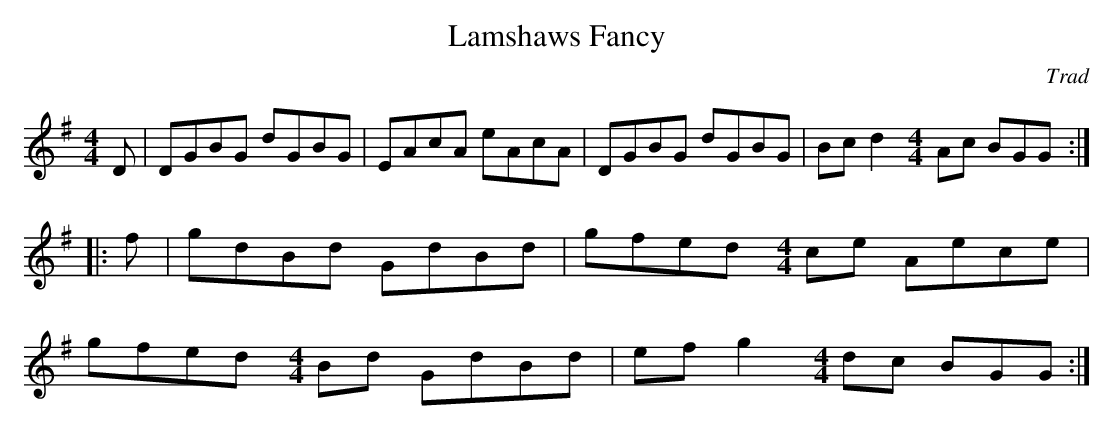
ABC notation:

X:1
T:Lamshaws Fancy
C:Trad
M:4/4
K:G
D| DGBG dGBG |EAcA eAcA| DGBG dGBG |\
M:4/4l
Bcd2\
M:4/4
Ac BGG ::f| gdBd GdBd|\
M:4/4l
gfed\
M:4/4
ce Aece |\
M:4/4l
gfed \
M:4/4
Bd GdBd |\
M:4/4l
efg2\
M:4/4
dc BGG:|
